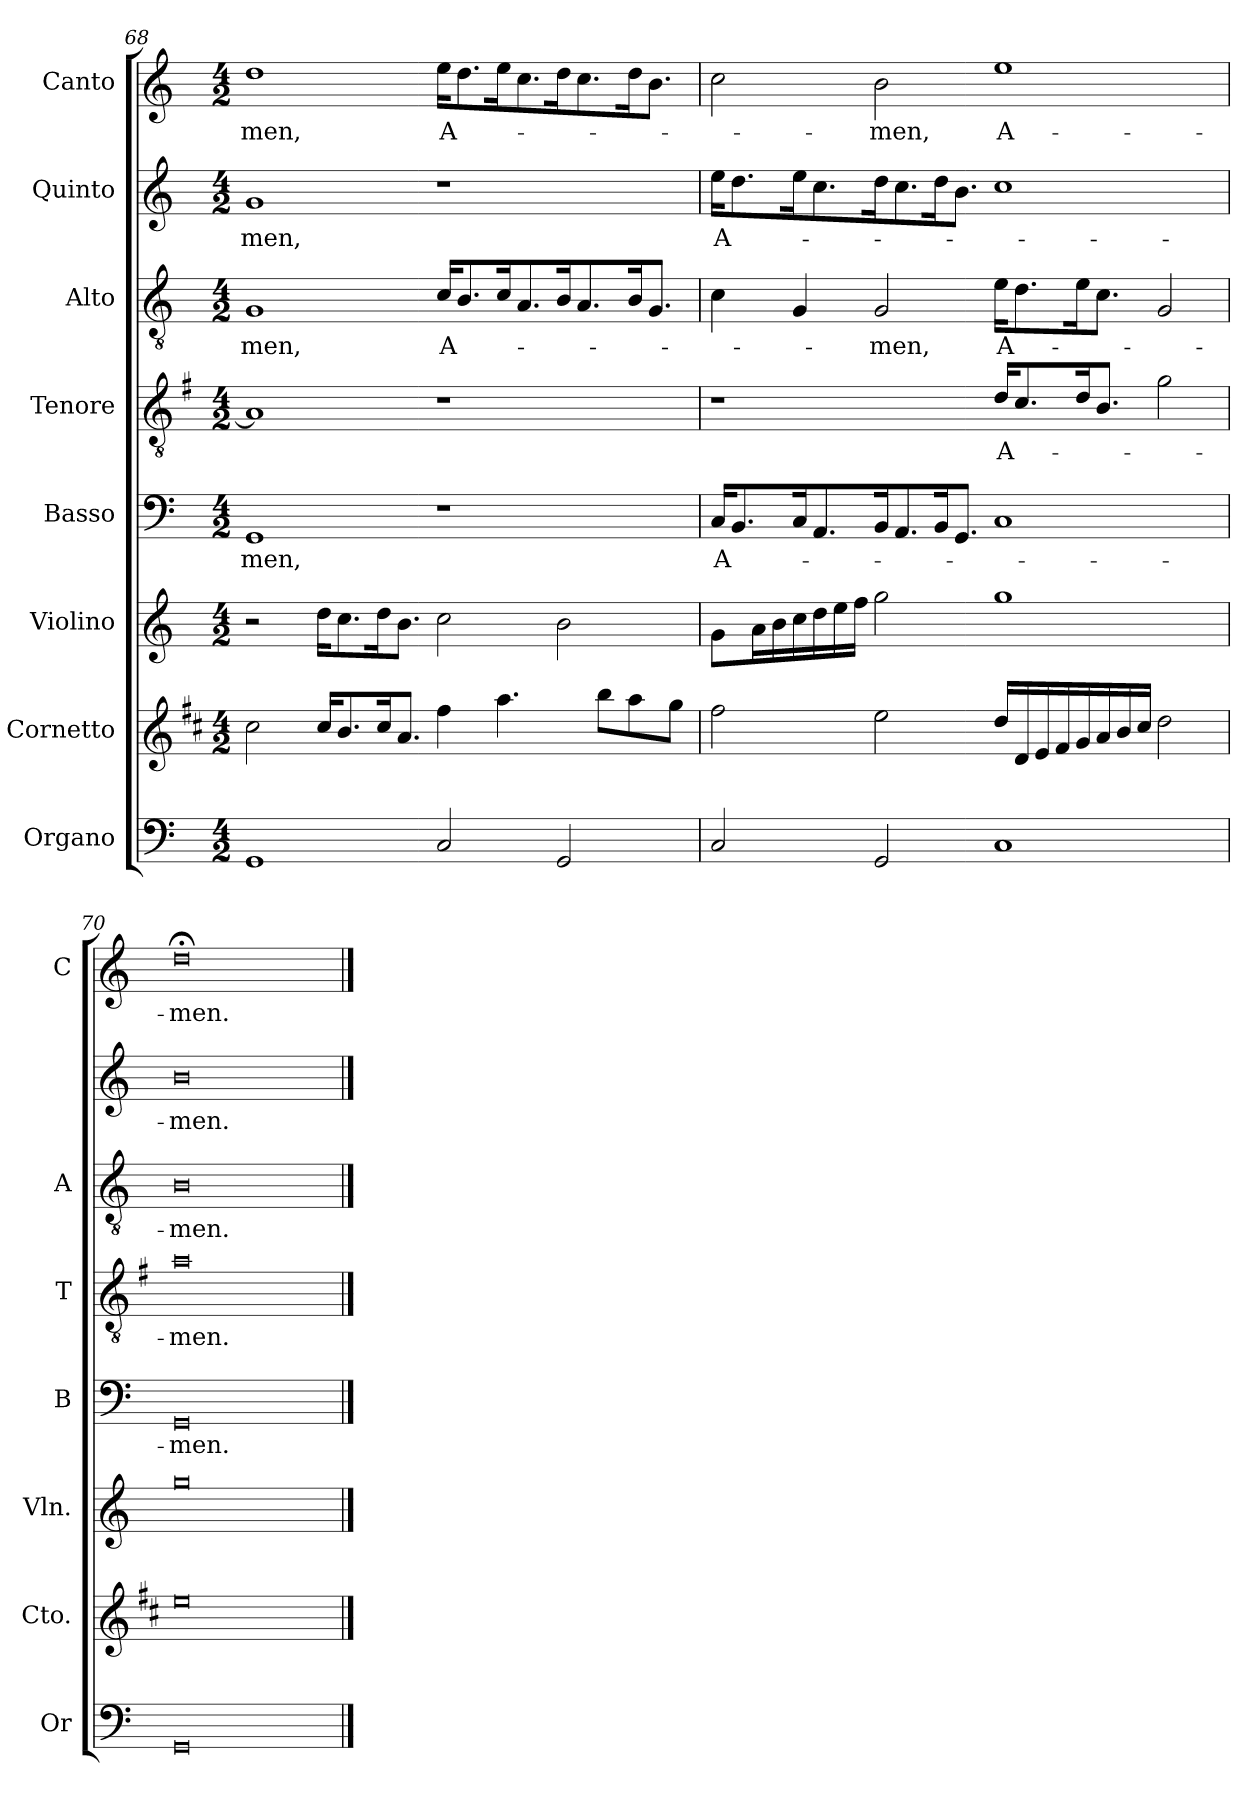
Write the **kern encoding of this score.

**kern	**kern	**kern	**kern	**text	**kern	**text	**kern	**text	**kern	**text	**kern	**text
*part8	*part7	*part6	*part5	*part5	*part4	*part4	*part3	*part3	*part2	*part2	*part1	*part1
*staff8	*staff7	*staff6	*staff5	*staff5	*staff4	*staff4	*staff3	*staff3	*staff2	*staff2	*staff1	*staff1
*I"Organo	*I"Cornetto	*I"Violino	*I"Basso	*	*I"Tenore	*	*I"Alto	*	*I"Quinto	*	*I"Canto	*
*I'Or	*I'Cto.	*I'Vln.	*I'B	*	*I'T	*	*I'A	*	*	*	*I'C	*
*clefF4	*clefG2	*clefG2	*clefF4	*	*clefGv2	*	*clefGv2	*	*clefG2	*	*clefG2	*
*	*ITrd1c2	*	*	*	*ITrd4c7	*	*	*	*	*	*	*
*k[]	*k[]	*k[]	*k[]	*	*k[]	*	*k[]	*	*k[]	*	*k[]	*
*C:	*C:	*C:	*C:	*	*C:	*	*C:	*	*C:	*	*C:	*
*M4/2	*M4/2	*M4/2	*M4/2	*	*M4/2	*	*M4/2	*	*M4/2	*	*M4/2	*
=68	=68	=68	=68	=68	=68	=68	=68	=68	=68	=68	=68	=68
!	!	!	!	!LO:LY:b	!	!	!	!LO:LY:b	!	!LO:LY:b	!	!LO:LY:b
1GG	2b\	2r	1GG	-men,	1D]	.	1G	-men,	1g	-men,	1dd	-men,
.	16b/KL	16dd\KL	.	.	.	.	.	.	.	.	.	.
.	8.a/	8.cc\	.	.	.	.	.	.	.	.	.	.
.	16b/k	16dd\k	.	.	.	.	.	.	.	.	.	.
.	8.g/J	8.b\J	.	.	.	.	.	.	.	.	.	.
!	!	!	!	!	!	!	!	!LO:LY:b	!	!	!	!LO:LY:b
2C/	4ee\	2cc\	1r	.	1r	.	16c/KL	A-	1r	.	16ee\KL	A-
.	.	.	.	.	.	.	8.B/	.	.	.	8.dd\	.
.	4.gg\	.	.	.	.	.	16c/k	.	.	.	16ee\k	.
.	.	.	.	.	.	.	8.A/	.	.	.	8.cc\	.
2GG/	.	2b\	.	.	.	.	16B/k	.	.	.	16dd\k	.
.	.	.	.	.	.	.	8.A/	.	.	.	8.cc\	.
.	8aa\L	.	.	.	.	.	.	.	.	.	.	.
.	8gg\	.	.	.	.	.	16B/k	.	.	.	16dd\k	.
.	.	.	.	.	.	.	8.G/J	.	.	.	8.b\J	.
.	8ff\J	.	.	.	.	.	.	.	.	.	.	.
!!LO:PB:g=z
=69	=69	=69	=69	=69	=69	=69	=69	=69	=69	=69	=69	=69
!	!	!	!	!LO:LY:b	!	!	!	!	!	!LO:LY:b	!	!
2C/	2ee\	8g\L	16C/KL	A-	1r	.	4c\	.	16ee\KL	A-	2cc\	.
.	.	.	8.BB/	.	.	.	.	.	8.dd\	.	.	.
.	.	16a\L	.	.	.	.	.	.	.	.	.	.
.	.	16b\	.	.	.	.	.	.	.	.	.	.
.	.	16cc\	16C/k	.	.	.	4G/	.	16ee\k	.	.	.
.	.	16dd\	8.AA/	.	.	.	.	.	8.cc\	.	.	.
.	.	16ee\	.	.	.	.	.	.	.	.	.	.
.	.	16ff\JJ	.	.	.	.	.	.	.	.	.	.
!	!	!	!	!	!	!	!	!LO:LY:b	!	!	!	!LO:LY:b
2GG/	2dd\	2gg\	16BB/k	.	.	.	2G/	-men,	16dd\k	.	2b\	-men,
.	.	.	8.AA/	.	.	.	.	.	8.cc\	.	.	.
.	.	.	16BB/k	.	.	.	.	.	16dd\k	.	.	.
.	.	.	8.GG/J	.	.	.	.	.	8.b\J	.	.	.
!	!	!	!	!	!	!LO:LY:b	!	!LO:LY:b	!	!	!	!LO:LY:b
1C	16cc/LL	1gg	1C	.	16G/KL	A-	16e\KL	A-	1cc	.	1ee	A-
.	16c/	.	.	.	8.F/	.	8.d\	.	.	.	.	.
.	16d/	.	.	.	.	.	.	.	.	.	.	.
.	16e/	.	.	.	.	.	.	.	.	.	.	.
.	16f/	.	.	.	16G/k	.	16e\k	.	.	.	.	.
.	16g/	.	.	.	8.E/J	.	8.c\J	.	.	.	.	.
.	16a/	.	.	.	.	.	.	.	.	.	.	.
.	16b/JJ	.	.	.	.	.	.	.	.	.	.	.
.	2cc\	.	.	.	2c\	.	2G/	.	.	.	.	.
=70	=70	=70	=70	=70	=70	=70	=70	=70	=70	=70	=70	=70
!	!	!	!	!LO:LY:b	!	!LO:LY:b	!	!LO:LY:b	!	!LO:LY:b	!	!LO:LY:b
0GG	0dd	0gg	0GG	-men.	0d	-men.	0B	-men.	0b	-men.	0dd;<	-men.
==	==	==	==	==	==	==	==	==	==	==	==	==
*-	*-	*-	*-	*-	*-	*-	*-	*-	*-	*-	*-	*-
